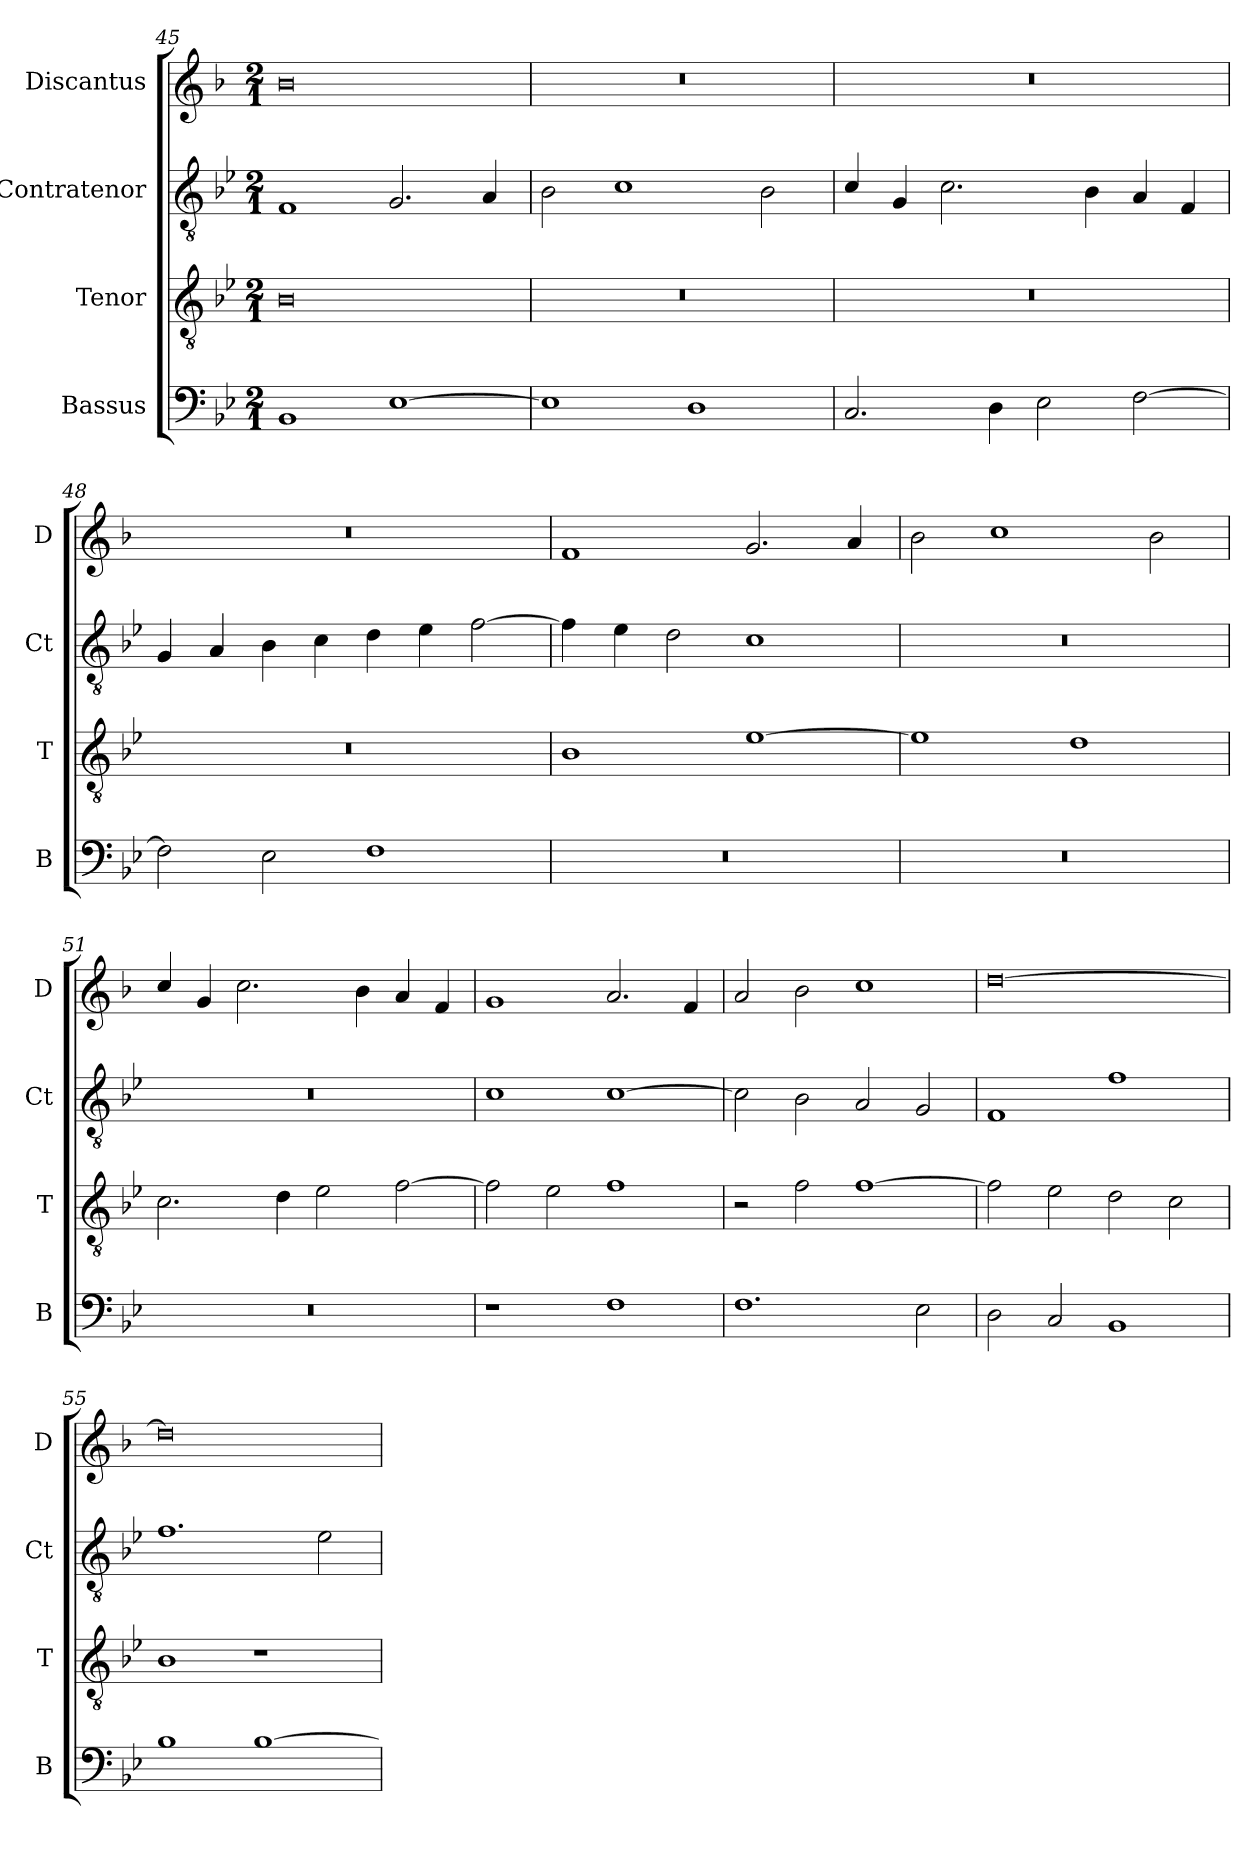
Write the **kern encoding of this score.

**kern	**kern	**kern	**kern
*part4	*part3	*part2	*part1
*staff4	*staff3	*staff2	*staff1
*I"Bassus	*I"Tenor	*I"Contratenor	*I"Discantus
*I'B	*I'T	*I'Ct	*I'D
*clefF4	*clefGv2	*clefGv2	*clefG2
*k[b-e-]	*k[b-e-]	*k[b-e-]	*k[b-]
*M2/1	*M2/1	*M2/1	*M2/1
=45	=45	=45	=45
1BB-/	0B-	1F/	0b-
[1E-\	.	2.G/	.
.	.	4A/	.
=46	=46	=46	=46
1E-\]	0r	2B-\	0r
.	.	1c\	.
1D\	.	.	.
.	.	2B-\	.
=47	=47	=47	=47
2.C/	0r	4c/	0r
.	.	4G/	.
.	.	2.c\	.
4D\	.	.	.
2E-\	.	.	.
.	.	4B-\	.
[2F\	.	4A/	.
.	.	4F/	.
=48	=48	=48	=48
2F\]	0r	4G/	0r
.	.	4A/	.
2E-\	.	4B-\	.
.	.	4c\	.
1F\	.	4d\	.
.	.	4e-\	.
.	.	[2f\	.
=49	=49	=49	=49
0r	1B-\	4f\]	1f/
.	.	4e-\	.
.	.	2d\	.
.	[1e-\	1c\	2.g/
.	.	.	4a/
=50	=50	=50	=50
0r	1e-\]	0r	2b-\
.	.	.	1cc\
.	1d\	.	.
.	.	.	2b-\
=51	=51	=51	=51
0r	2.c\	0r	4cc/
.	.	.	4g/
.	.	.	2.cc\
.	4d\	.	.
.	2e-\	.	.
.	.	.	4b-\
.	[2f\	.	4a/
.	.	.	4f/
=52	=52	=52	=52
1r	2f\]	1c\	1g/
.	2e-\	.	.
1F\	1f\	[1c\	2.a/
.	.	.	4f/
=53	=53	=53	=53
1.F\	2r	2c\]	2a/
.	2f\	2B-\	2b-\
.	[1f\	2A/	1cc\
2E-\	.	2G/	.
=54	=54	=54	=54
2D\	2f\]	1F/	[0dd
2C/	2e-\	.	.
1BB-/	2d\	1f\	.
.	2c\	.	.
=55	=55	=55	=55
1B-\	1B-\	1.f\	0dd]
[1B-\	1r	.	.
.	.	2e-\	.
=	=	=	=
*-	*-	*-	*-
